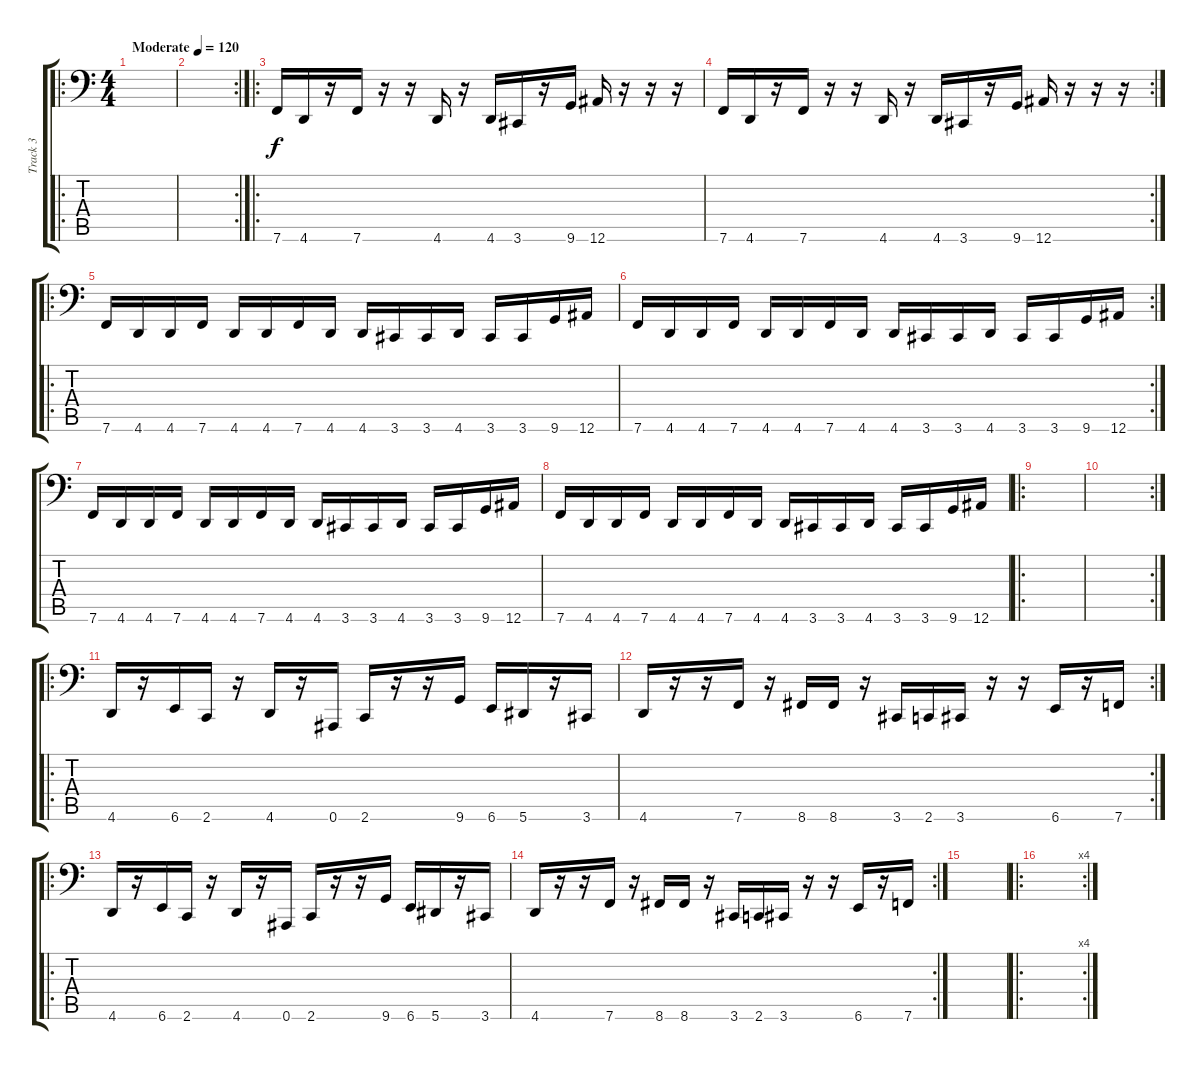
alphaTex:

\track ("Track 3" "Track 3") {instrument electricbasspick}
\staff {score tabs}
\tuning (C3 G2 Eb2 Bb1 F1 Bb0) {hide}
\ro
\ts (4 4)
\tempo (120 "Moderate")
\clef f4
\ks c
|
\rc 2
|
\ro
7.6.16 4.6.16 r.16 7.6.16 r.16 r.16 4.6.16 r.16 4.6.16 3.6.16 r.16 9.6.16 12.6.16 r.16 r.16 r.16 |
\rc 2
7.6.16 4.6.16 r.16 7.6.16 r.16 r.16 4.6.16 r.16 4.6.16 3.6.16 r.16 9.6.16 12.6.16 r.16 r.16 r.16 |
\ro
7.6.16 4.6.16 4.6.16 7.6.16 4.6.16 4.6.16 7.6.16 4.6.16 4.6.16 3.6.16 3.6.16 4.6.16 3.6.16 3.6.16 9.6.16 12.6.16 |
\rc 2
7.6.16 4.6.16 4.6.16 7.6.16 4.6.16 4.6.16 7.6.16 4.6.16 4.6.16 3.6.16 3.6.16 4.6.16 3.6.16 3.6.16 9.6.16 12.6.16 |
7.6.16 4.6.16 4.6.16 7.6.16 4.6.16 4.6.16 7.6.16 4.6.16 4.6.16 3.6.16 3.6.16 4.6.16 3.6.16 3.6.16 9.6.16 12.6.16 |
7.6.16 4.6.16 4.6.16 7.6.16 4.6.16 4.6.16 7.6.16 4.6.16 4.6.16 3.6.16 3.6.16 4.6.16 3.6.16 3.6.16 9.6.16 12.6.16 |
\ro
|
\rc 2
|
\ro
4.6.16 r.16 6.6.16 2.6.16 r.16 4.6.16 r.16 0.6.16 2.6.16 r.16 r.16 9.6.16 6.6.16 5.6.16 r.16 3.6.16 |
\rc 2
4.6.16 r.16 r.16 7.6.16 r.16 8.6.16 8.6.16 r.16 3.6.16 2.6.16 3.6.16 r.16 r.16 6.6.16 r.16 7.6.16 |
\ro
4.6.16 r.16 6.6.16 2.6.16 r.16 4.6.16 r.16 0.6.16 2.6.16 r.16 r.16 9.6.16 6.6.16 5.6.16 r.16 3.6.16 |
\rc 2
4.6.16 r.16 r.16 7.6.16 r.16 8.6.16 8.6.16 r.16 3.6.16 2.6.16 3.6.16 r.16 r.16 6.6.16 r.16 7.6.16 |
|
\ro
\rc 4
